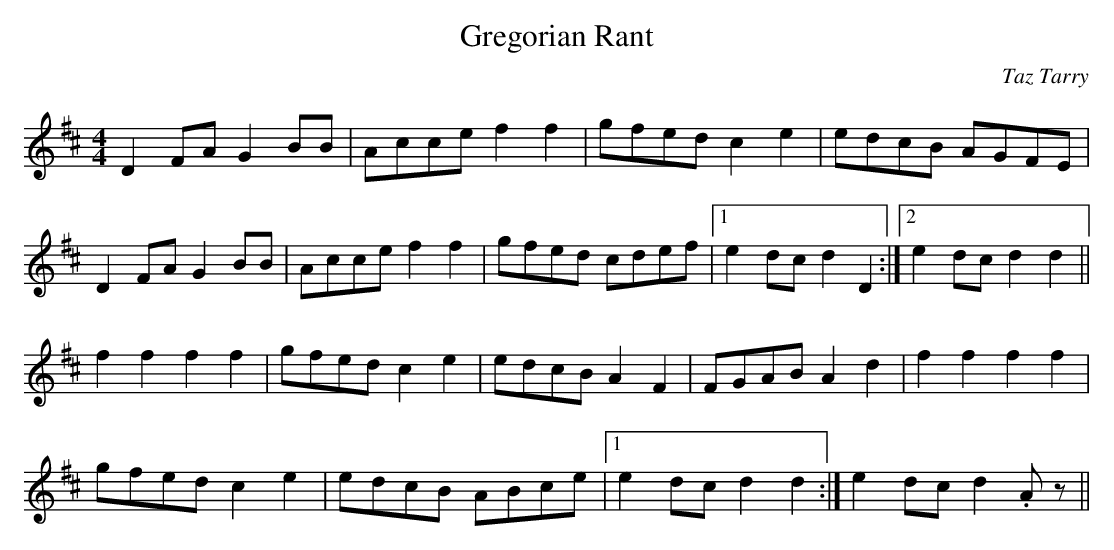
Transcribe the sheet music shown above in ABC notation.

X:1
T:Gregorian Rant
M:4/4
L:1/8
C:Taz Tarry
K:D
D2 FA G2 BB|Acce f2f2|gfed c2e2|edcB AGFE|!
D2 FA G2 BB|Acce f2f2|gfed cdef|1e2dcd2D2:|2e2dc sd2d2s||!
f2f2f2f2|gfedc2e2|edcBA2F2|FGABA2d2|f2f2f2f2|!
gfedc2e2|edcB ABce|1e2dc sd2d2s:|e2dcd2.Az||
